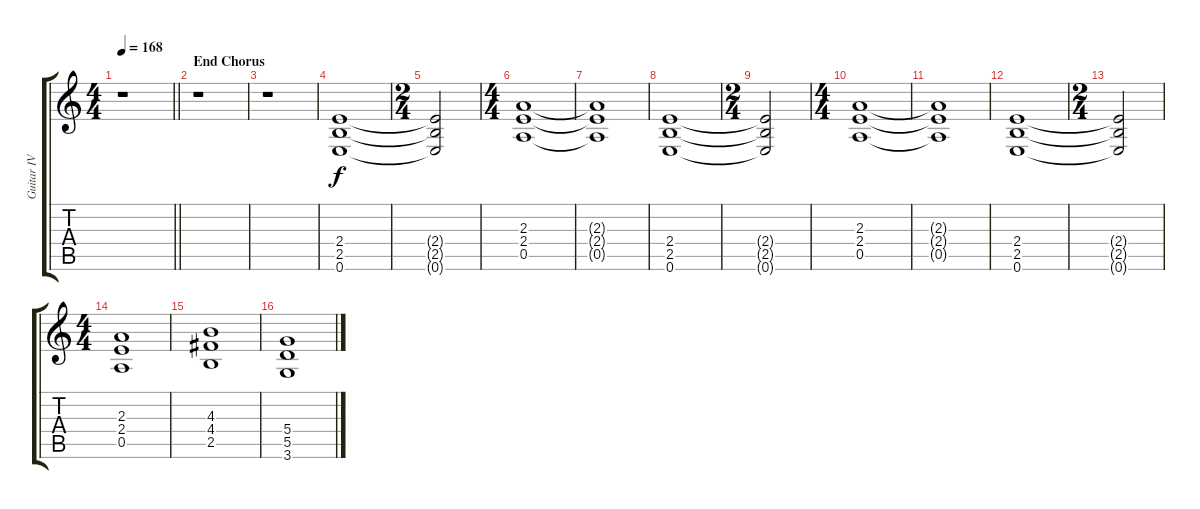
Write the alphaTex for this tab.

\track ("Guitar IV Overdrive/Dist" "Guitar IV ") {instrument distortionguitar}
\staff {score tabs}
\tuning (E4 B3 G3 D3 A2 E2) {hide}
\ts (4 4)
\tempo 168
\clef g2
\barLineRight lightlight
\ks c
r.1{dy f} |
\section ("" "End Chorus")
r.1 |
r.1 |
(2.4 2.5 0.6).1 |
\ts (2 4)
(2.4{t} 2.5{t} 0.6{t}).2 |
\ts (4 4)
(2.3 2.4 0.5).1 |
(2.3{t} 2.4{t} 0.5{t}).1 |
(2.4 2.5 0.6).1 |
\ts (2 4)
(2.4{t} 2.5{t} 0.6{t}).2 |
\ts (4 4)
(2.3 2.4 0.5).1 |
(2.3{t} 2.4{t} 0.5{t}).1 |
(2.4 2.5 0.6).1 |
\ts (2 4)
(2.4{t} 2.5{t} 0.6{t}).2 |
\ts (4 4)
(2.3 2.4 0.5).1 |
(4.3 4.4 2.5).1 |
(5.4 5.5 3.6).1
